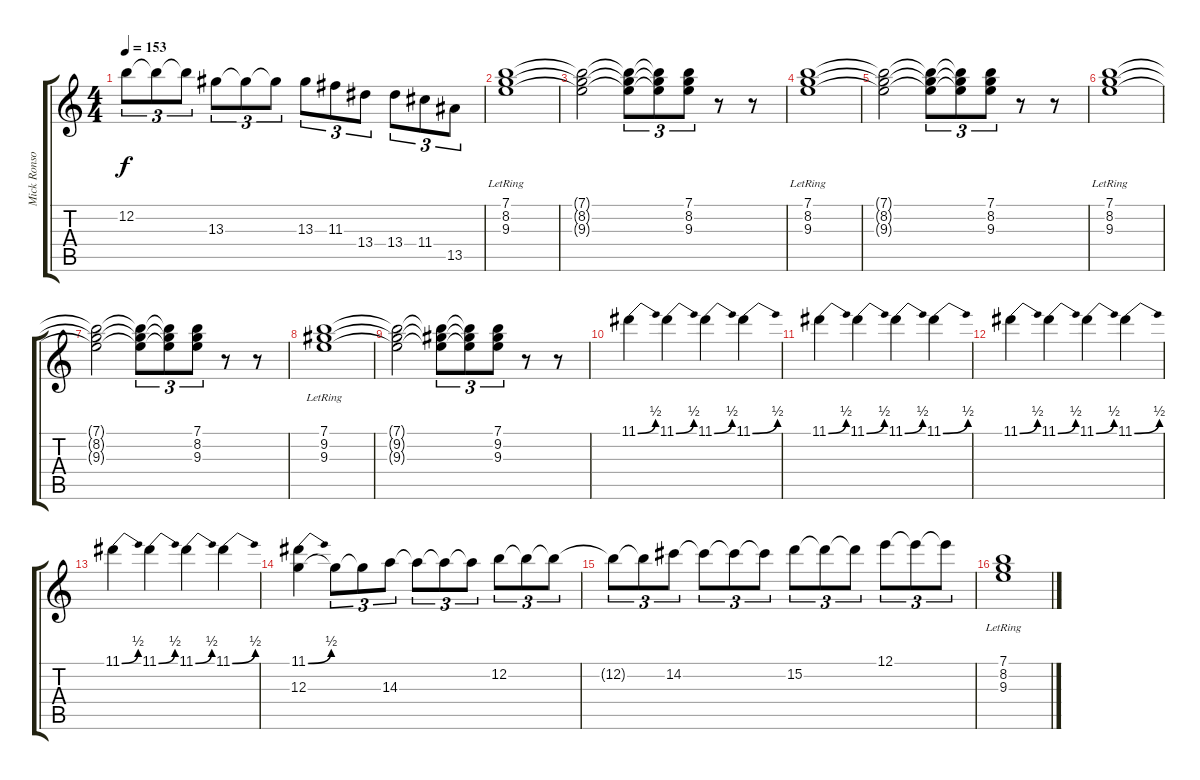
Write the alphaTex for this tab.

\track ("Mick Ronson - Lead Guitar" "Mick Ronso") {instrument overdrivenguitar}
\staff {score tabs}
\tuning (E4 B3 G3 D3 A2 E2) {hide}
\ts (4 4)
\tempo 153
\clef g2
\ks c
12.2.8{tu (3 2) dy f} 12.2{t}.8{tu (3 2)} 12.2{t}.8{tu (3 2)} 13.3.8{tu (3 2)} 13.3{t}.8{tu (3 2)} 13.3{t}.8{tu (3 2)} 13.3.8{tu (3 2)} 11.3.8{tu (3 2)} 13.4.8{tu (3 2)} 13.4.8{tu (3 2)} 11.4.8{tu (3 2)} 13.5.8{tu (3 2)} |
(7.1{lr} 8.2{lr} 9.3{lr}).1{volume 10} |
(7.1{t} 8.2{t} 9.3{t}).2 (7.1{t} 8.2{t} 9.3{t}).8{tu (3 2)} (7.1{t} 8.2{t} 9.3{t}).8{tu (3 2)} (7.1 8.2 9.3).8{tu (3 2)} r.8 r.8 |
(7.1{lr} 8.2{lr} 9.3{lr}).1 |
(7.1{t} 8.2{t} 9.3{t}).2 (7.1{t} 8.2{t} 9.3{t}).8{tu (3 2)} (7.1{t} 8.2{t} 9.3{t}).8{tu (3 2)} (7.1 8.2 9.3).8{tu (3 2)} r.8 r.8 |
(7.1{lr} 8.2{lr} 9.3{lr}).1 |
(7.1{t} 8.2{t} 9.3{t}).2 (7.1{t} 8.2{t} 9.3{t}).8{tu (3 2)} (7.1{t} 8.2{t} 9.3{t}).8{tu (3 2)} (7.1 8.2 9.3).8{tu (3 2)} r.8 r.8 |
(7.1{lr} 9.2{lr} 9.3{lr}).1 |
(7.1{t} 9.2{t} 9.3{t}).2 (7.1{t} 9.2{t} 9.3{t}).8{tu (3 2)} (7.1{t} 9.2{t} 9.3{t}).8{tu (3 2)} (7.1 9.2 9.3).8{tu (3 2)} r.8 r.8 |
11.1{be (bend 0 0 60 2)}.4 11.1{be (bend 0 0 60 2)}.4 11.1{be (bend 0 0 60 2)}.4 11.1{be (bend 0 0 60 2)}.4 |
11.1{be (bend 0 0 60 2)}.4 11.1{be (bend 0 0 60 2)}.4 11.1{be (bend 0 0 60 2)}.4 11.1{be (bend 0 0 60 2)}.4 |
11.1{be (bend 0 0 60 2)}.4 11.1{be (bend 0 0 60 2)}.4 11.1{be (bend 0 0 60 2)}.4 11.1{be (bend 0 0 60 2)}.4 |
11.1{be (bend 0 0 60 2)}.4 11.1{be (bend 0 0 60 2)}.4 11.1{be (bend 0 0 60 2)}.4 11.1{be (bend 0 0 60 2)}.4 |
(11.1{be (bend 0 0 60 2)} 12.3).4 12.3{t}.8{tu (3 2)} 12.3{t}.8{tu (3 2)} 14.3.8{tu (3 2)} 14.3{t}.8{tu (3 2)} 14.3{t}.8{tu (3 2)} 14.3{t}.8{tu (3 2)} 12.2.8{tu (3 2)} 12.2{t}.8{tu (3 2)} 12.2{t}.8{tu (3 2)} |
12.2{t}.8{tu (3 2)} 12.2{t}.8{tu (3 2)} 14.2.8{tu (3 2)} 14.2{t}.8{tu (3 2)} 14.2{t}.8{tu (3 2)} 14.2{t}.8{tu (3 2)} 15.2.8{tu (3 2)} 15.2{t}.8{tu (3 2)} 15.2{t}.8{tu (3 2)} 12.1.8{tu (3 2)} 12.1{t}.8{tu (3 2)} 12.1{t}.8{tu (3 2)} |
(7.1{lr} 8.2{lr} 9.3{lr}).1{volume 10}
